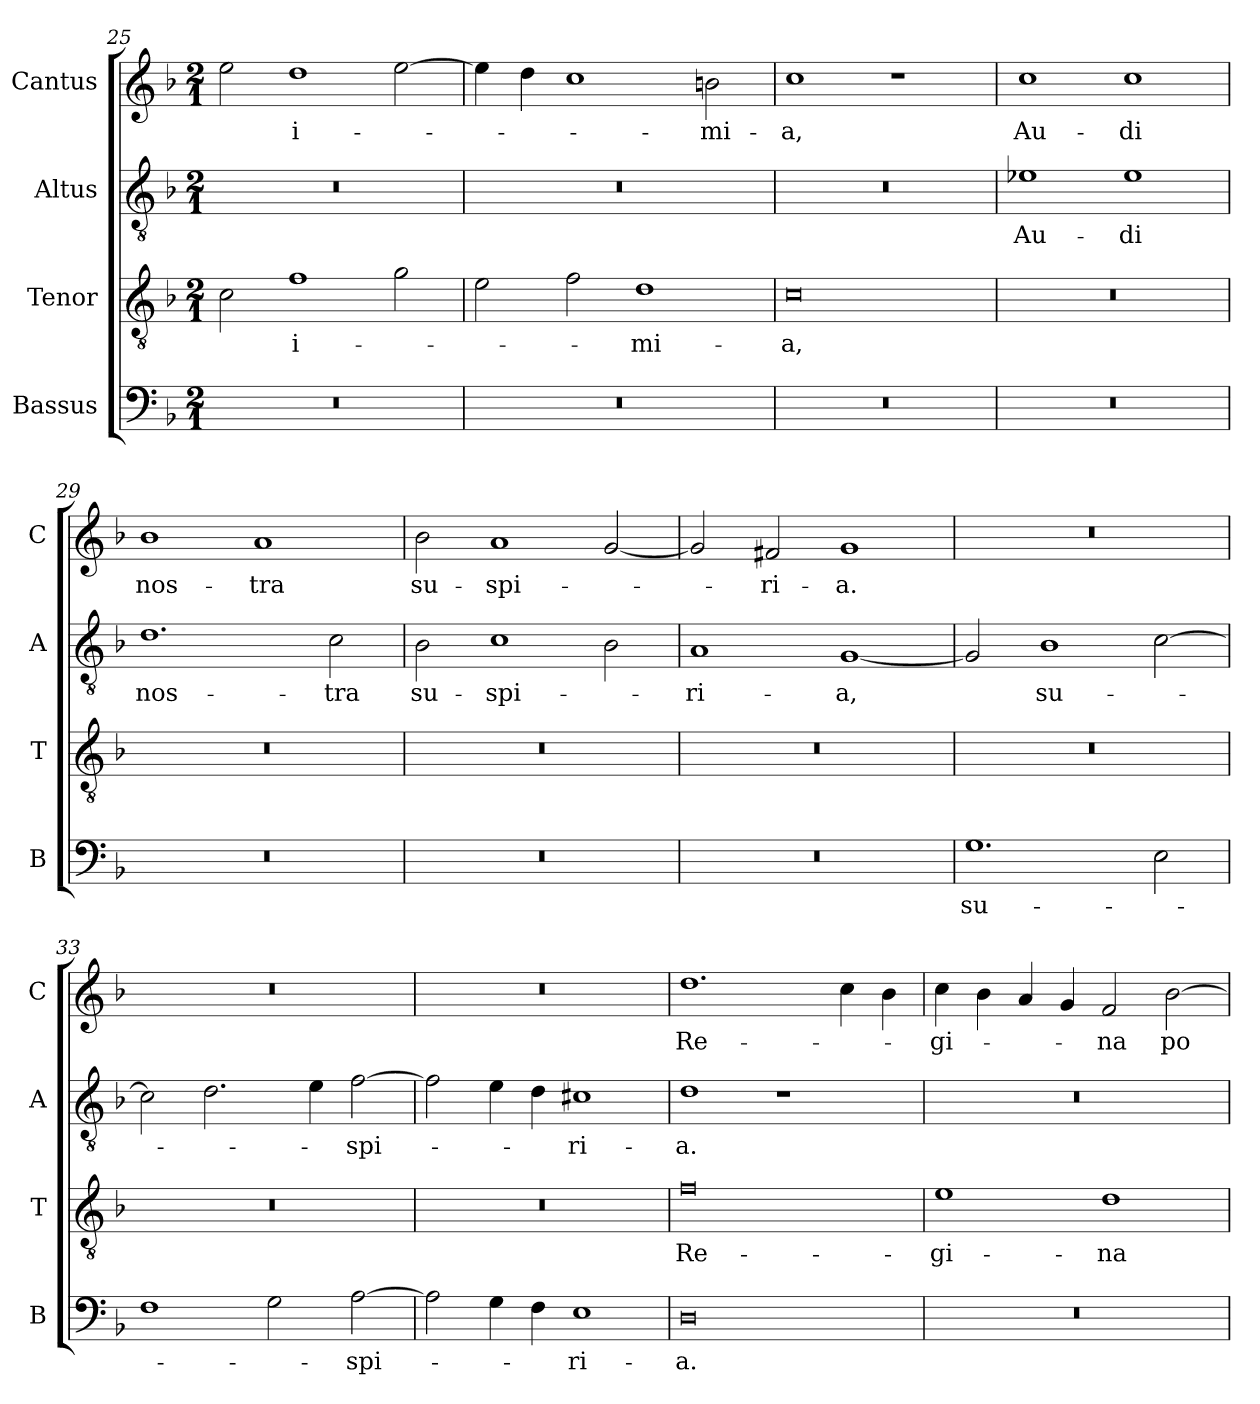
**kern	**text	**kern	**text	**kern	**text	**kern	**text
*part4	*part4	*part3	*part3	*part2	*part2	*part1	*part1
*staff4	*staff4	*staff3	*staff3	*staff2	*staff2	*staff1	*staff1
*I"Bassus	*	*I"Tenor	*	*I"Altus	*	*I"Cantus	*
*I'B	*	*I'T	*	*I'A	*	*I'C	*
!!LO:LB:g=z
*clefF4	*	*clefGv2	*	*clefGv2	*	*clefG2	*
*k[b-]	*	*k[b-]	*	*k[b-]	*	*k[b-]	*
*M2/1	*	*M2/1	*	*M2/1	*	*M2/1	*
=25	=25	=25	=25	=25	=25	=25	=25
0r	.	2c	.	0r	.	2ee	.
!	!	!	!LO:LY:i	!	!	!	!LO:LY:i
.	.	1f	-i-	.	.	1dd	-i-
.	.	2g	.	.	.	[2ee	.
=26	=26	=26	=26	=26	=26	=26	=26
0r	.	2e	.	0r	.	4ee]	.
.	.	.	.	.	.	4dd	.
.	.	2f	.	.	.	1cc	.
!	!	!	!LO:LY:i	!	!	!	!
.	.	1d	-mi-	.	.	.	.
!	!	!	!	!	!	!	!LO:LY:i
.	.	.	.	.	.	2bn	-mi-
=27	=27	=27	=27	=27	=27	=27	=27
!	!	!	!LO:LY:i	!	!	!	!LO:LY:i
0r	.	0c	-a,	0r	.	1cc	-a,
.	.	.	.	.	.	1r	.
=28	=28	=28	=28	=28	=28	=28	=28
0r	.	0r	.	1e-X	Au-	1cc	Au-
.	.	.	.	1e-	-di	1cc	-di
!!LO:LB:g=z
=29	=29	=29	=29	=29	=29	=29	=29
0r	.	0r	.	1.d	nos-	1b-	nos-
.	.	.	.	.	.	1a	-tra
.	.	.	.	2c	-tra	.	.
=30	=30	=30	=30	=30	=30	=30	=30
0r	.	0r	.	2B-	su-	2b-	su-
.	.	.	.	1c	-spi-	1a	-spi-
.	.	.	.	2B-	.	[2g	.
=31	=31	=31	=31	=31	=31	=31	=31
0r	.	0r	.	1A	-ri-	2g]	.
.	.	.	.	.	.	2f#X	-ri-
.	.	.	.	[1G	-a,	1g	-a.
=32	=32	=32	=32	=32	=32	=32	=32
1.G	su-	0r	.	2G]	.	0r	.
!	!	!	!	!	!LO:LY:i	!	!
.	.	.	.	1B-	su-	.	.
2E	.	.	.	[2c	.	.	.
!!LO:LB:g=z
=33	=33	=33	=33	=33	=33	=33	=33
1F	.	0r	.	2c]	.	0r	.
.	.	.	.	2.d	.	.	.
2G	.	.	.	.	.	.	.
.	.	.	.	4e	.	.	.
!	!	!	!	!	!LO:LY:i	!	!
[2A	-spi-	.	.	[2f	-spi-	.	.
=34	=34	=34	=34	=34	=34	=34	=34
2A]	.	0r	.	2f]	.	0r	.
4G	.	.	.	4e	.	.	.
4F	.	.	.	4d	.	.	.
!	!	!	!	!	!LO:LY:i	!	!
1E	-ri-	.	.	1c#X	-ri-	.	.
=35	=35	=35	=35	=35	=35	=35	=35
!	!	!	!	!	!LO:LY:i	!	!
0D	-a.	0f	Re-	1d	-a.	1.dd	Re-
.	.	.	.	1r	.	.	.
.	.	.	.	.	.	4cc	.
.	.	.	.	.	.	4b-	.
=36	=36	=36	=36	=36	=36	=36	=36
0r	.	1e	-gi-	0r	.	4cc	-gi-
.	.	.	.	.	.	4b-	.
.	.	.	.	.	.	4a	.
.	.	.	.	.	.	4g	.
.	.	1d	-na	.	.	2f	-na
.	.	.	.	.	.	[2b-	po-
=	=	=	=	=	=	=	=
*-	*-	*-	*-	*-	*-	*-	*-
